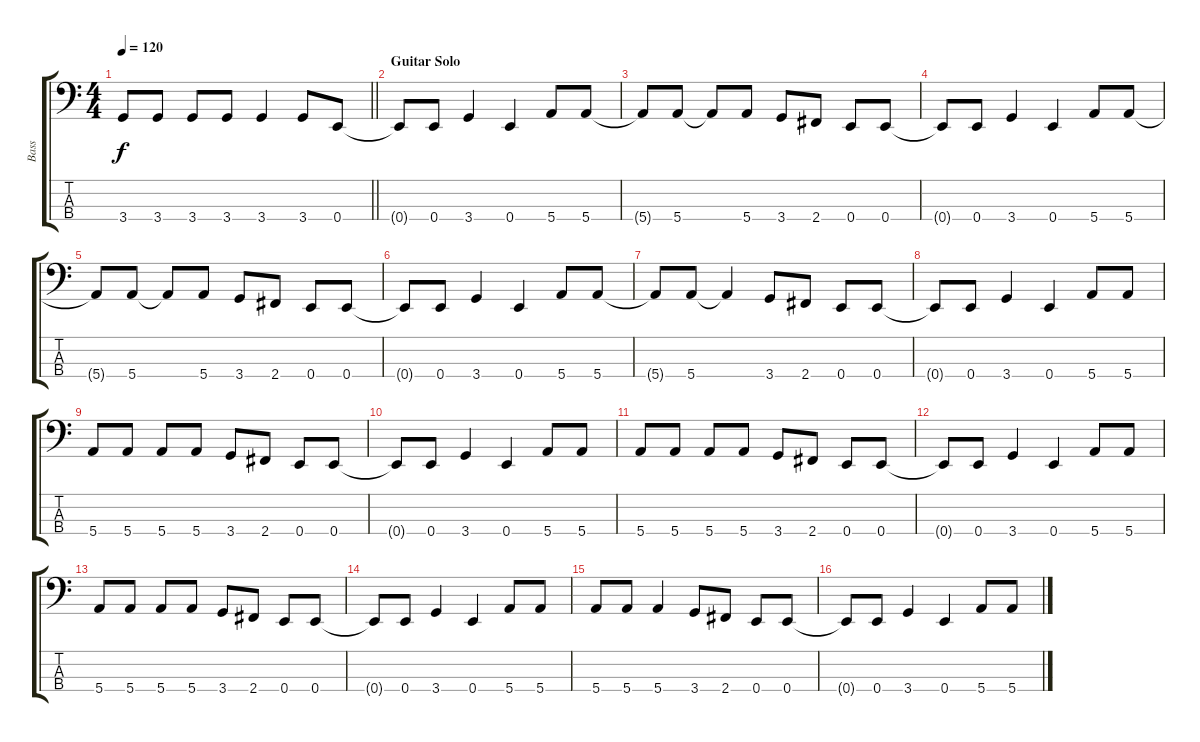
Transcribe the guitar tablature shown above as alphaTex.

\track ("Bass" "Bass") {instrument electricbassfinger}
\staff {score tabs}
\tuning (G2 D2 A1 E1) {hide}
\ts (4 4)
\tempo 120
\clef f4
\barLineRight lightlight
\ks c
3.4.8{dy f} 3.4.8 3.4.8 3.4.8 3.4.4 3.4.8 0.4.8 |
\section ("" "Guitar Solo")
0.4{t}.8 0.4.8 3.4.4 0.4.4 5.4.8 5.4.8 |
5.4{t}.8 5.4.8 5.4{t}.8 5.4.8 3.4.8 2.4.8 0.4.8 0.4.8 |
0.4{t}.8 0.4.8 3.4.4 0.4.4 5.4.8 5.4.8 |
5.4{t}.8 5.4.8 5.4{t}.8 5.4.8 3.4.8 2.4.8 0.4.8 0.4.8 |
0.4{t}.8 0.4.8 3.4.4 0.4.4 5.4.8 5.4.8 |
5.4{t}.8 5.4.8 5.4{t}.4 3.4.8 2.4.8 0.4.8 0.4.8 |
0.4{t}.8 0.4.8 3.4.4 0.4.4 5.4.8 5.4.8 |
5.4.8 5.4.8 5.4.8 5.4.8 3.4.8 2.4.8 0.4.8 0.4.8 |
0.4{t}.8 0.4.8 3.4.4 0.4.4 5.4.8 5.4.8 |
5.4.8 5.4.8 5.4.8 5.4.8 3.4.8 2.4.8 0.4.8 0.4.8 |
0.4{t}.8 0.4.8 3.4.4 0.4.4 5.4.8 5.4.8 |
5.4.8 5.4.8 5.4.8 5.4.8 3.4.8 2.4.8 0.4.8 0.4.8 |
0.4{t}.8 0.4.8 3.4.4 0.4.4 5.4.8 5.4.8 |
5.4.8 5.4.8 5.4.4 3.4.8 2.4.8 0.4.8 0.4.8 |
0.4{t}.8 0.4.8 3.4.4 0.4.4 5.4.8 5.4.8
